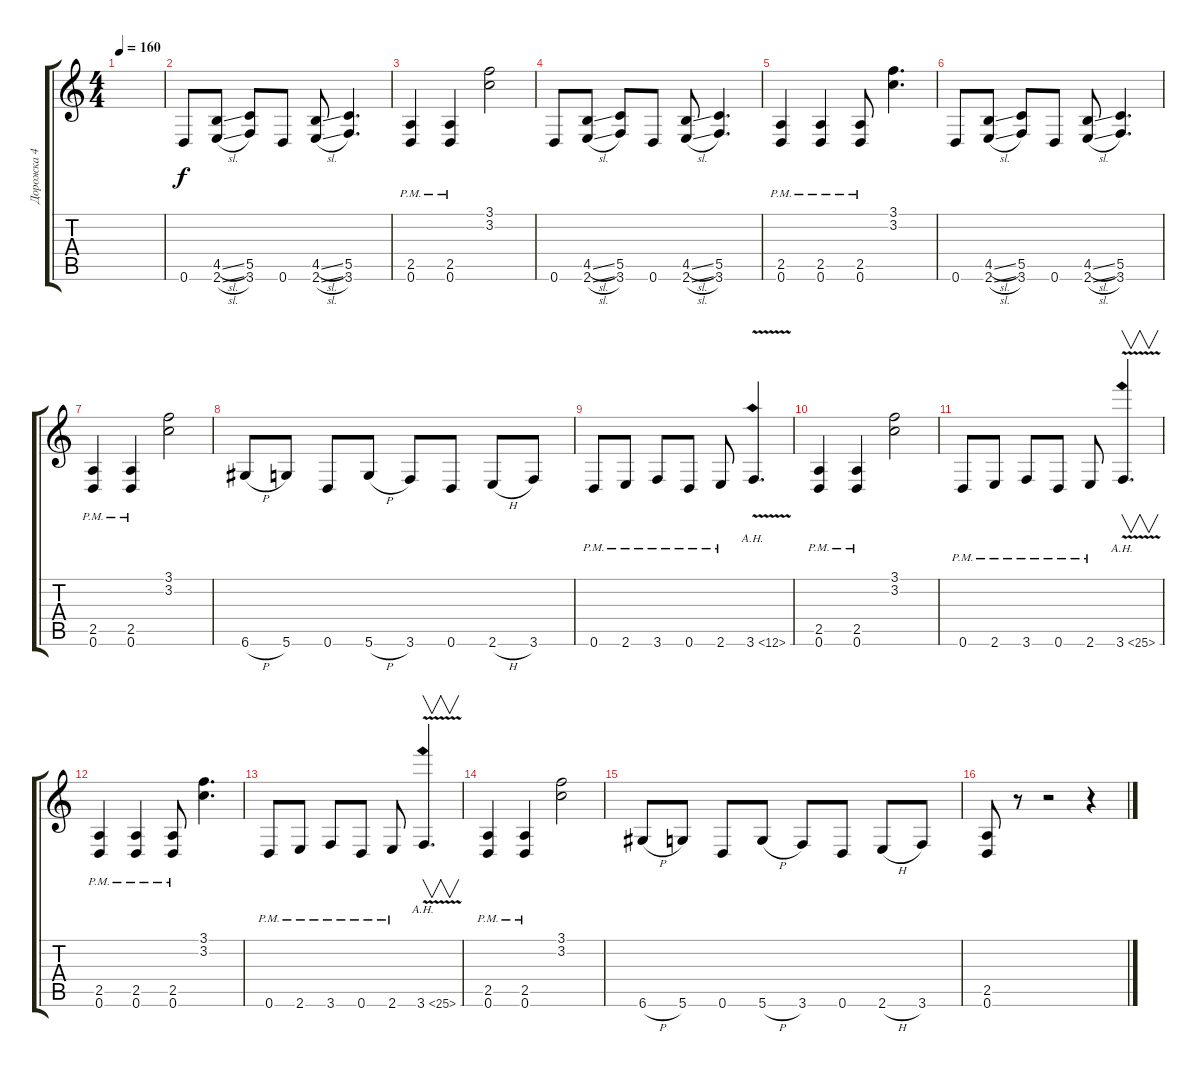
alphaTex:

\track ("Дорожка 4" "Дорожка 4") {instrument distortionguitar}
\staff {score tabs}
\tuning (D4 A3 F3 C3 G2 D2) {hide}
\ts (4 4)
\tempo 160
\clef g2
\ks c
|
0.6.8 (4.5{sl} 2.6{sl}).8 (5.5 3.6).8 0.6.8 (4.5{sl} 2.6{sl}).8 (5.5 3.6).4{d} |
(2.5{pm} 0.6{pm}).4 (2.5{pm} 0.6{pm}).4 (3.1 3.2).2 |
0.6.8 (4.5{sl} 2.6{sl}).8 (5.5 3.6).8 0.6.8 (4.5{sl} 2.6{sl}).8 (5.5 3.6).4{d} |
(2.5{pm} 0.6{pm}).4 (2.5{pm} 0.6{pm}).4 (2.5{pm} 0.6{pm}).8 (3.1 3.2).4{d} |
0.6.8 (4.5{sl} 2.6{sl}).8 (5.5 3.6).8 0.6.8 (4.5{sl} 2.6{sl}).8 (5.5 3.6).4{d} |
(2.5{pm} 0.6{pm}).4 (2.5{pm} 0.6{pm}).4 (3.1 3.2).2 |
6.6{h}.8 5.6.8 0.6.8 5.6{h}.8 3.6.8 0.6.8 2.6{h}.8 3.6.8 |
0.6{pm}.8 2.6{pm}.8 3.6{pm}.8 0.6{pm}.8 2.6{pm}.8 3.6{ah 9 v}.4{d} |
(2.5{pm} 0.6{pm}).4 (2.5{pm} 0.6{pm}).4 (3.1 3.2).2 |
0.6{pm}.8 2.6{pm}.8 3.6{pm}.8 0.6{pm}.8 2.6{pm}.8 3.6{ah 22 v}.4{v d} |
(2.5{pm} 0.6{pm}).4 (2.5{pm} 0.6{pm}).4 (2.5{pm} 0.6{pm}).8 (3.1 3.2).4{d} |
0.6{pm}.8 2.6{pm}.8 3.6{pm}.8 0.6{pm}.8 2.6{pm}.8 3.6{ah 22 v}.4{v d} |
(2.5{pm} 0.6{pm}).4 (2.5{pm} 0.6{pm}).4 (3.1 3.2).2 |
6.6{h}.8 5.6.8 0.6.8 5.6{h}.8 3.6.8 0.6.8 2.6{h}.8 3.6.8 |
(2.5 0.6).8 r.8 r.2 r.4
